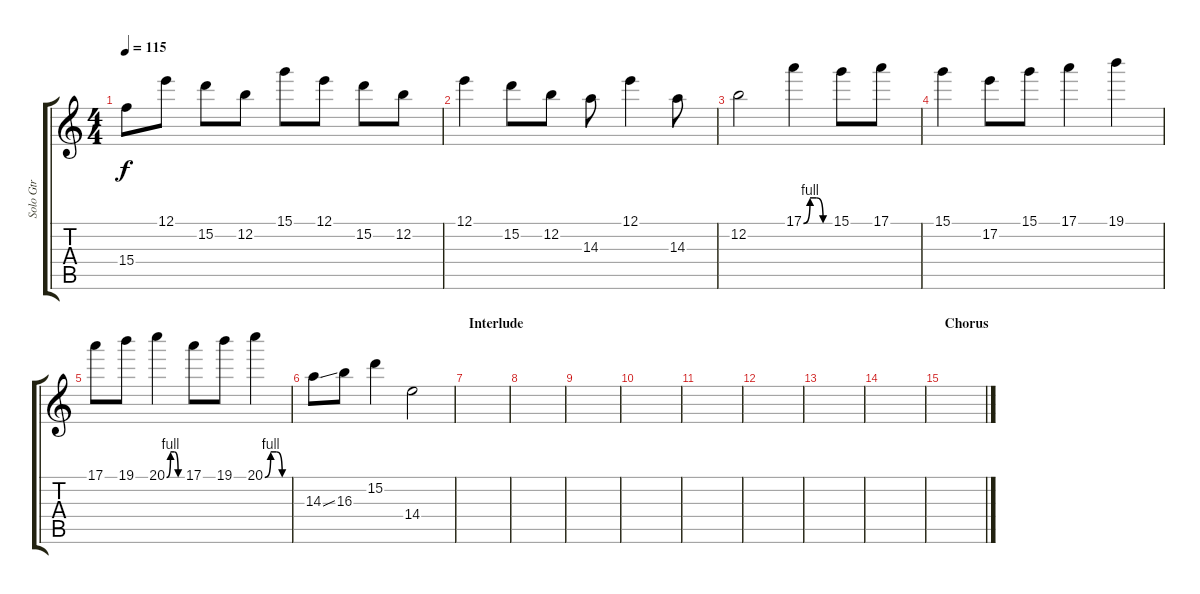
\track ("Solo Gtr" "Solo Gtr") {instrument overdrivenguitar}
\staff {score tabs}
\tuning (E4 B3 G3 D3 A2 E2) {hide}
\ts (4 4)
\tempo 115
\clef g2
\ks c
15.4.8{dy f} 12.1.8 15.2.8 12.2.8 15.1.8 12.1.8 15.2.8 12.2.8 |
12.1.4 15.2.8 12.2.8 14.3.8 12.1.4 14.3.8 |
12.2.2 17.1{be (custom 0 0 15 4 30 4 45 0 60 0)}.4 15.1.8 17.1.8 |
15.1.4 17.2.8 15.1.8 17.1.4 19.1.4 |
17.1.8 19.1.8 20.1{be (custom 0 0 15 4 30 4 45 0 60 0)}.4 17.1.8 19.1.8 20.1{be (custom 0 0 15 4 30 4 45 0 60 0)}.4 |
14.3{ss}.8 16.3.8 15.2.4 14.4.2 |
\section ("" "Interlude")
|
|
|
|
|
|
|
|
\section ("" "Chorus")
